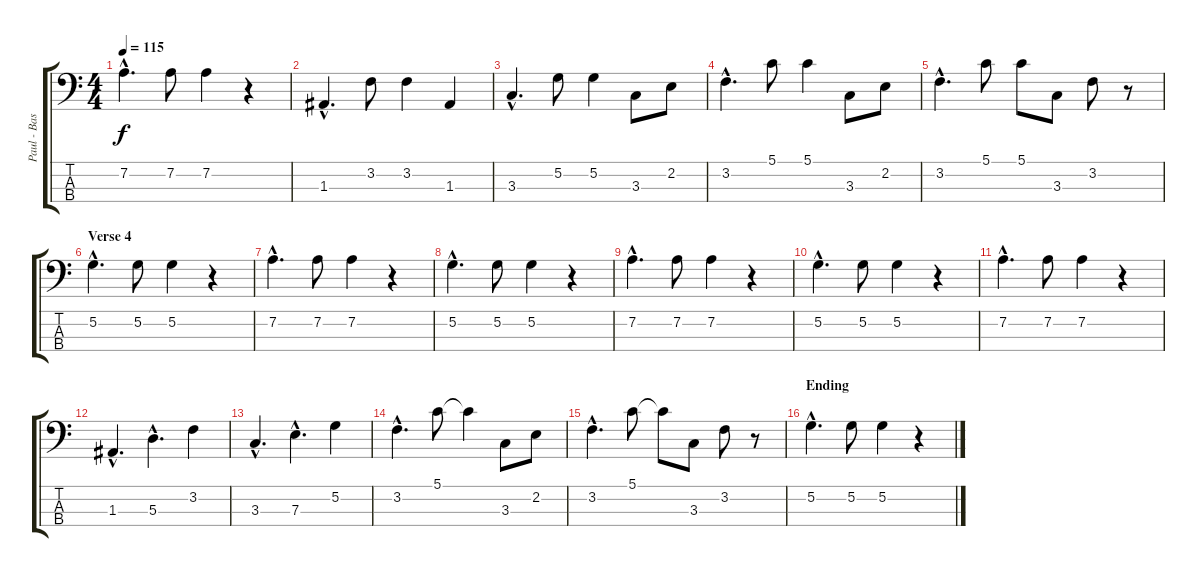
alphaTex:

\track ("Paul - Bass" "Paul - Bas") {instrument acousticbass}
\staff {score tabs}
\tuning (G2 D2 A1 E1) {hide}
\ts (4 4)
\tempo 115
\clef f4
\ks c
7.2{hac}.4{d dy f} 7.2.8 7.2.4 r.4 |
1.3{hac}.4{d} 3.2.8 3.2.4 1.3.4 |
3.3{hac}.4{d} 5.2.8 5.2.4 3.3.8 2.2.8 |
3.2{hac}.4{d} 5.1.8 5.1.4 3.3.8 2.2.8 |
3.2{hac}.4{d} 5.1.8 5.1.8 3.3.8 3.2.8 r.8 |
\section ("" "Verse 4")
5.2{hac}.4{d} 5.2.8 5.2.4 r.4 |
7.2{hac}.4{d} 7.2.8 7.2.4 r.4 |
5.2{hac}.4{d} 5.2.8 5.2.4 r.4 |
7.2{hac}.4{d} 7.2.8 7.2.4 r.4 |
5.2{hac}.4{d} 5.2.8 5.2.4 r.4 |
7.2{hac}.4{d} 7.2.8 7.2.4 r.4 |
1.3{hac}.4{d} 5.3{hac}.4{d} 3.2.4 |
3.3{hac}.4{d} 7.3{hac}.4{d} 5.2.4 |
3.2{hac}.4{d} 5.1.8 5.1{t}.4 3.3.8 2.2.8 |
3.2{hac}.4{d} 5.1.8 5.1{t}.8 3.3.8 3.2.8 r.8 |
\section ("" "Ending")
5.2{hac}.4{d} 5.2.8 5.2.4 r.4
